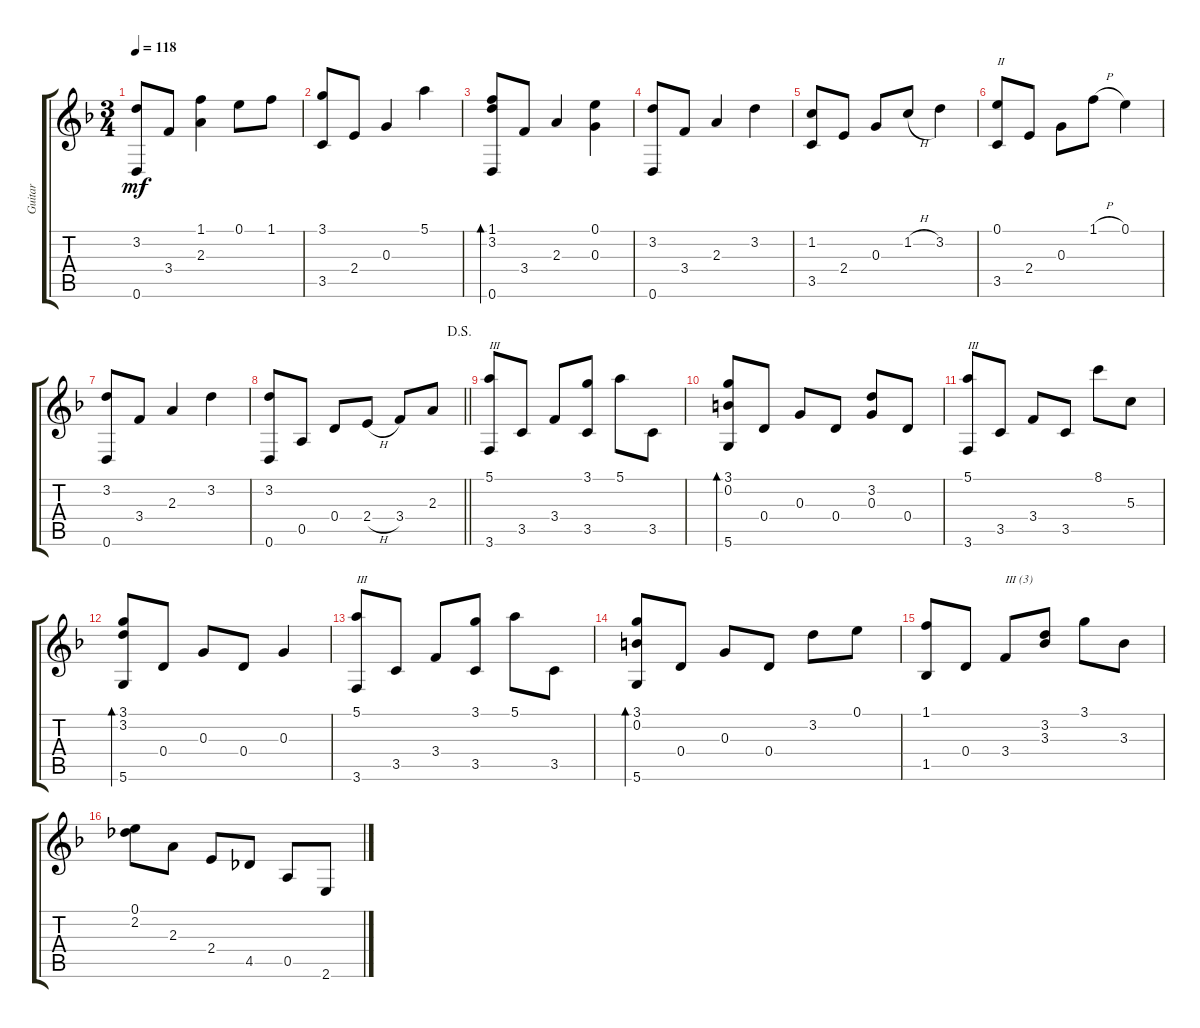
\track ("Guitar" "Guitar") {instrument acousticguitarnylon}
\staff {score tabs}
\tuning (E4 B3 G3 D3 A2 D2) {hide}
\ts (3 4)
\tempo 118
\clef g2
\ks f
(3.2 0.6).8{dy mf} 3.4.8 (1.1 2.3).4 0.1.8 1.1.8 |
(3.1 3.5).8 2.4.8 0.3.4 5.1.4 |
(1.1 3.2 0.6).8{bd 60} 3.4.8 2.3.4 (0.1 0.3).4 |
(3.2 0.6).8 3.4.8 2.3.4 3.2.4 |
(1.2 3.5).8 2.4.8 0.3.8 1.2{h}.8 3.2.4 |
(0.1 3.5).8{txt "II"} 2.4.8 0.3.8 1.1{h}.8 0.1.4 |
(3.2 0.6).8 3.4.8 2.3.4 3.2.4 |
\jump dalsegno
\barLineRight lightlight
(3.2 0.6).8 0.5.8 0.4.8 2.4{h}.8 3.4.8 2.3.8 |
(5.1 3.6).8{txt "III"} 3.5.8 3.4.8 (3.1 3.5).8 5.1.8 3.5.8 |
(3.1 0.2 5.6).8{bd 60} 0.4.8 0.3.8 0.4.8 (3.2 0.3).8 0.4.8 |
(5.1 3.6).8{txt "III"} 3.5.8 3.4.8 3.5.8 8.1.8 5.3.8 |
(3.1 3.2 5.6).8{bd 60} 0.4.8 0.3.8 0.4.8 0.3.4 |
(5.1 3.6).8{txt "III"} 3.5.8 3.4.8 (3.1 3.5).8 5.1.8 3.5.8 |
(3.1 0.2 5.6).8{bd 60} 0.4.8 0.3.8 0.4.8 3.2.8 0.1.8 |
(1.1 1.5).8 0.4.8 3.4.8{txt "III (3)"} (3.2 3.3).8 3.1.8 3.3.8 |
(0.1 2.2).8 2.3.8 2.4.8 4.5.8 0.5.8 2.6.8
